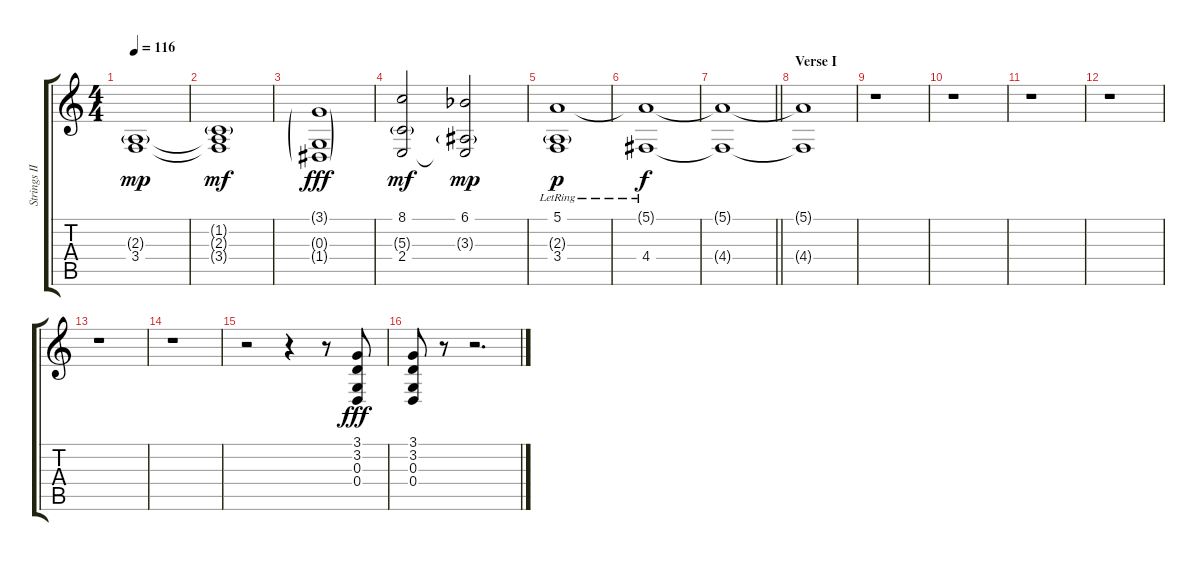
\track ("Strings II" "Strings II") {instrument stringensemble2}
\staff {score tabs}
\tuning (E4 B3 G3 D3 A2 E2) {hide}
\ts (4 4)
\tempo 116
\clef g2
\ks c
(2.3{g} 3.4).1{dy mp} |
(1.2{g} 2.3{t} 3.4{t}).1{dy mf volume 5} |
(3.1{g} 0.3{g} 1.4{g}).1{dy fff volume 11} |
(8.1 5.3{g} 2.4).2{dy mf volume 8} (6.1{acc b} 3.3{g} 2.4{t}).2{dy mp} |
(5.1{lr} 2.3{g} 3.4).1{dy p volume 11} |
(5.1{t} 4.4{lr}).1{dy f} |
\barLineRight lightlight
(5.1{t} 4.4{t}).1{volume 0} |
\section ("" "Verse I")
(5.1{t} 4.4{t}).1 |
r.1 |
r.1 |
r.1 |
r.1 |
r.1 |
r.1 |
r.2 r.4 r.8 (3.1 3.2 0.3 0.4).8{dy fff volume 7} |
(3.1 3.2 0.3 0.4).8 r.8 r.2{d}
